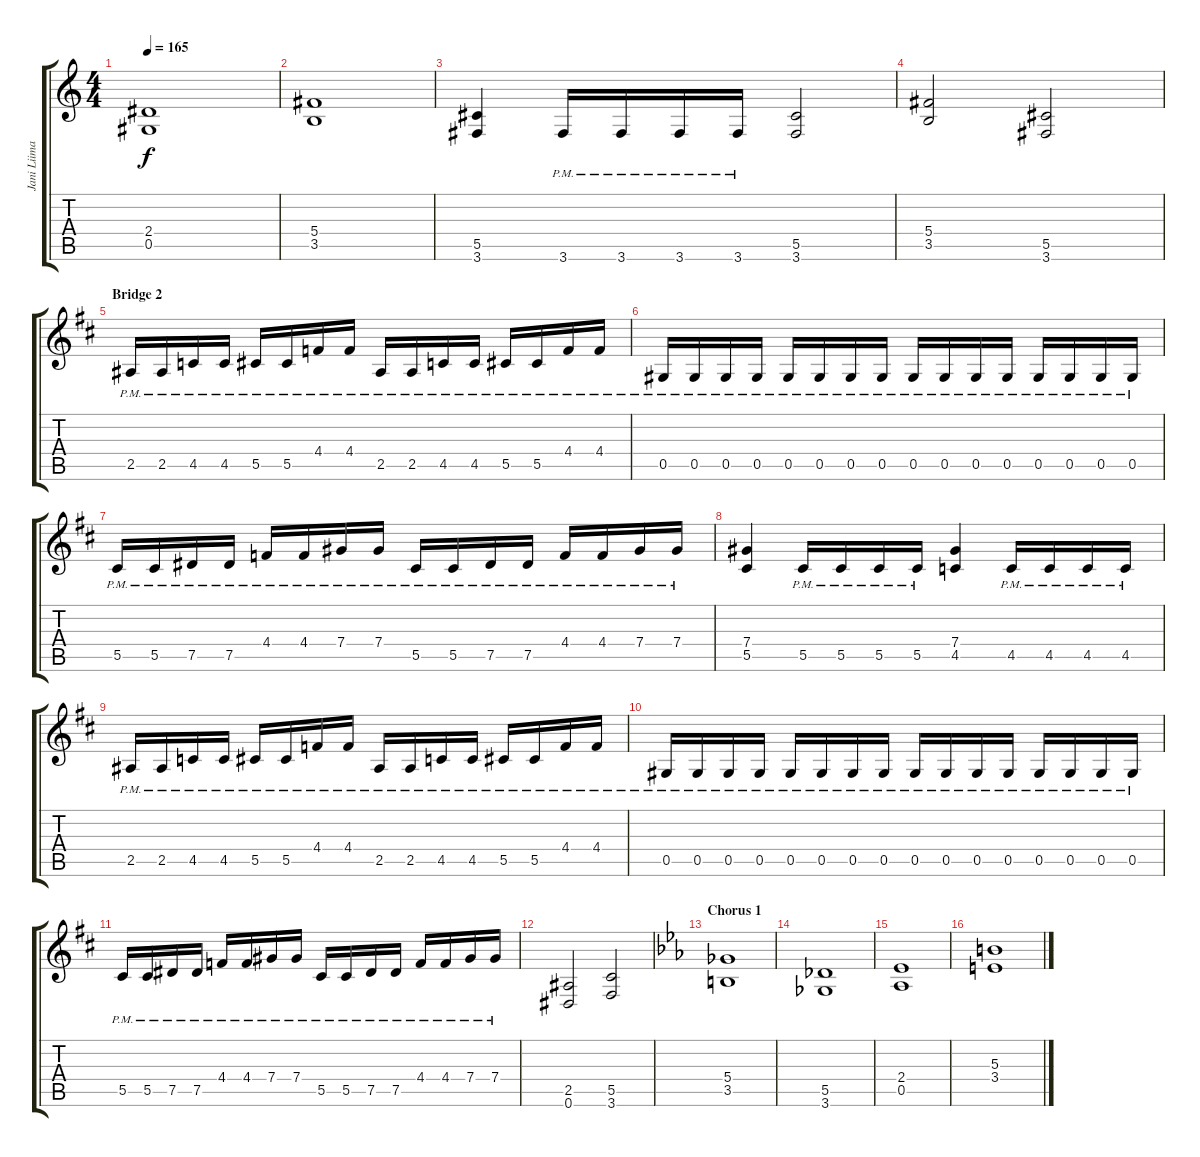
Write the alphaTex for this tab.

\track ("Jani Liimatainen 2" "Jani Liima") {instrument distortionguitar}
\staff {score tabs}
\tuning (Eb4 Bb3 Gb3 Db3 Ab2 Eb2) {hide}
\ts (4 4)
\tempo 165
\clef g2
\ks aminor
(2.4 0.5).1{dy f} |
(5.4 3.5).1 |
(5.5 3.6).4 3.6{pm}.16 3.6{pm}.16 3.6{pm}.16 3.6{pm}.16 (5.5 3.6).2 |
(5.4 3.5).2 (5.5 3.6).2 |
\section ("" "Bridge 2")
\ks bminor
2.5{pm}.16 2.5{pm}.16 4.5{pm}.16 4.5{pm}.16 5.5{pm}.16 5.5{pm}.16 4.4{pm}.16 4.4{pm}.16 2.5{pm}.16 2.5{pm}.16 4.5{pm}.16 4.5{pm}.16 5.5{pm}.16 5.5{pm}.16 4.4{pm}.16 4.4{pm}.16 |
0.5{pm}.16 0.5{pm}.16 0.5{pm}.16 0.5{pm}.16 0.5{pm}.16 0.5{pm}.16 0.5{pm}.16 0.5{pm}.16 0.5{pm}.16 0.5{pm}.16 0.5{pm}.16 0.5{pm}.16 0.5{pm}.16 0.5{pm}.16 0.5{pm}.16 0.5{pm}.16 |
5.5{pm}.16 5.5{pm}.16 7.5{pm}.16 7.5{pm}.16 4.4{pm}.16 4.4{pm}.16 7.4{pm}.16 7.4{pm}.16 5.5{pm}.16 5.5{pm}.16 7.5{pm}.16 7.5{pm}.16 4.4{pm}.16 4.4{pm}.16 7.4{pm}.16 7.4{pm}.16 |
(7.4 5.5).4 5.5{pm}.16 5.5{pm}.16 5.5{pm}.16 5.5{pm}.16 (7.4 4.5).4 4.5{pm}.16 4.5{pm}.16 4.5{pm}.16 4.5{pm}.16 |
2.5{pm}.16 2.5{pm}.16 4.5{pm}.16 4.5{pm}.16 5.5{pm}.16 5.5{pm}.16 4.4{pm}.16 4.4{pm}.16 2.5{pm}.16 2.5{pm}.16 4.5{pm}.16 4.5{pm}.16 5.5{pm}.16 5.5{pm}.16 4.4{pm}.16 4.4{pm}.16 |
0.5{pm}.16 0.5{pm}.16 0.5{pm}.16 0.5{pm}.16 0.5{pm}.16 0.5{pm}.16 0.5{pm}.16 0.5{pm}.16 0.5{pm}.16 0.5{pm}.16 0.5{pm}.16 0.5{pm}.16 0.5{pm}.16 0.5{pm}.16 0.5{pm}.16 0.5{pm}.16 |
5.5{pm}.16 5.5{pm}.16 7.5{pm}.16 7.5{pm}.16 4.4{pm}.16 4.4{pm}.16 7.4{pm}.16 7.4{pm}.16 5.5{pm}.16 5.5{pm}.16 7.5{pm}.16 7.5{pm}.16 4.4{pm}.16 4.4{pm}.16 7.4{pm}.16 7.4{pm}.16 |
(2.5 0.6).2 (5.5 3.6).2 |
\section ("" "Chorus 1")
\ks cminor
(5.4 3.5).1 |
(5.5 3.6).1 |
(2.4 0.5).1 |
(5.3 3.4).1
